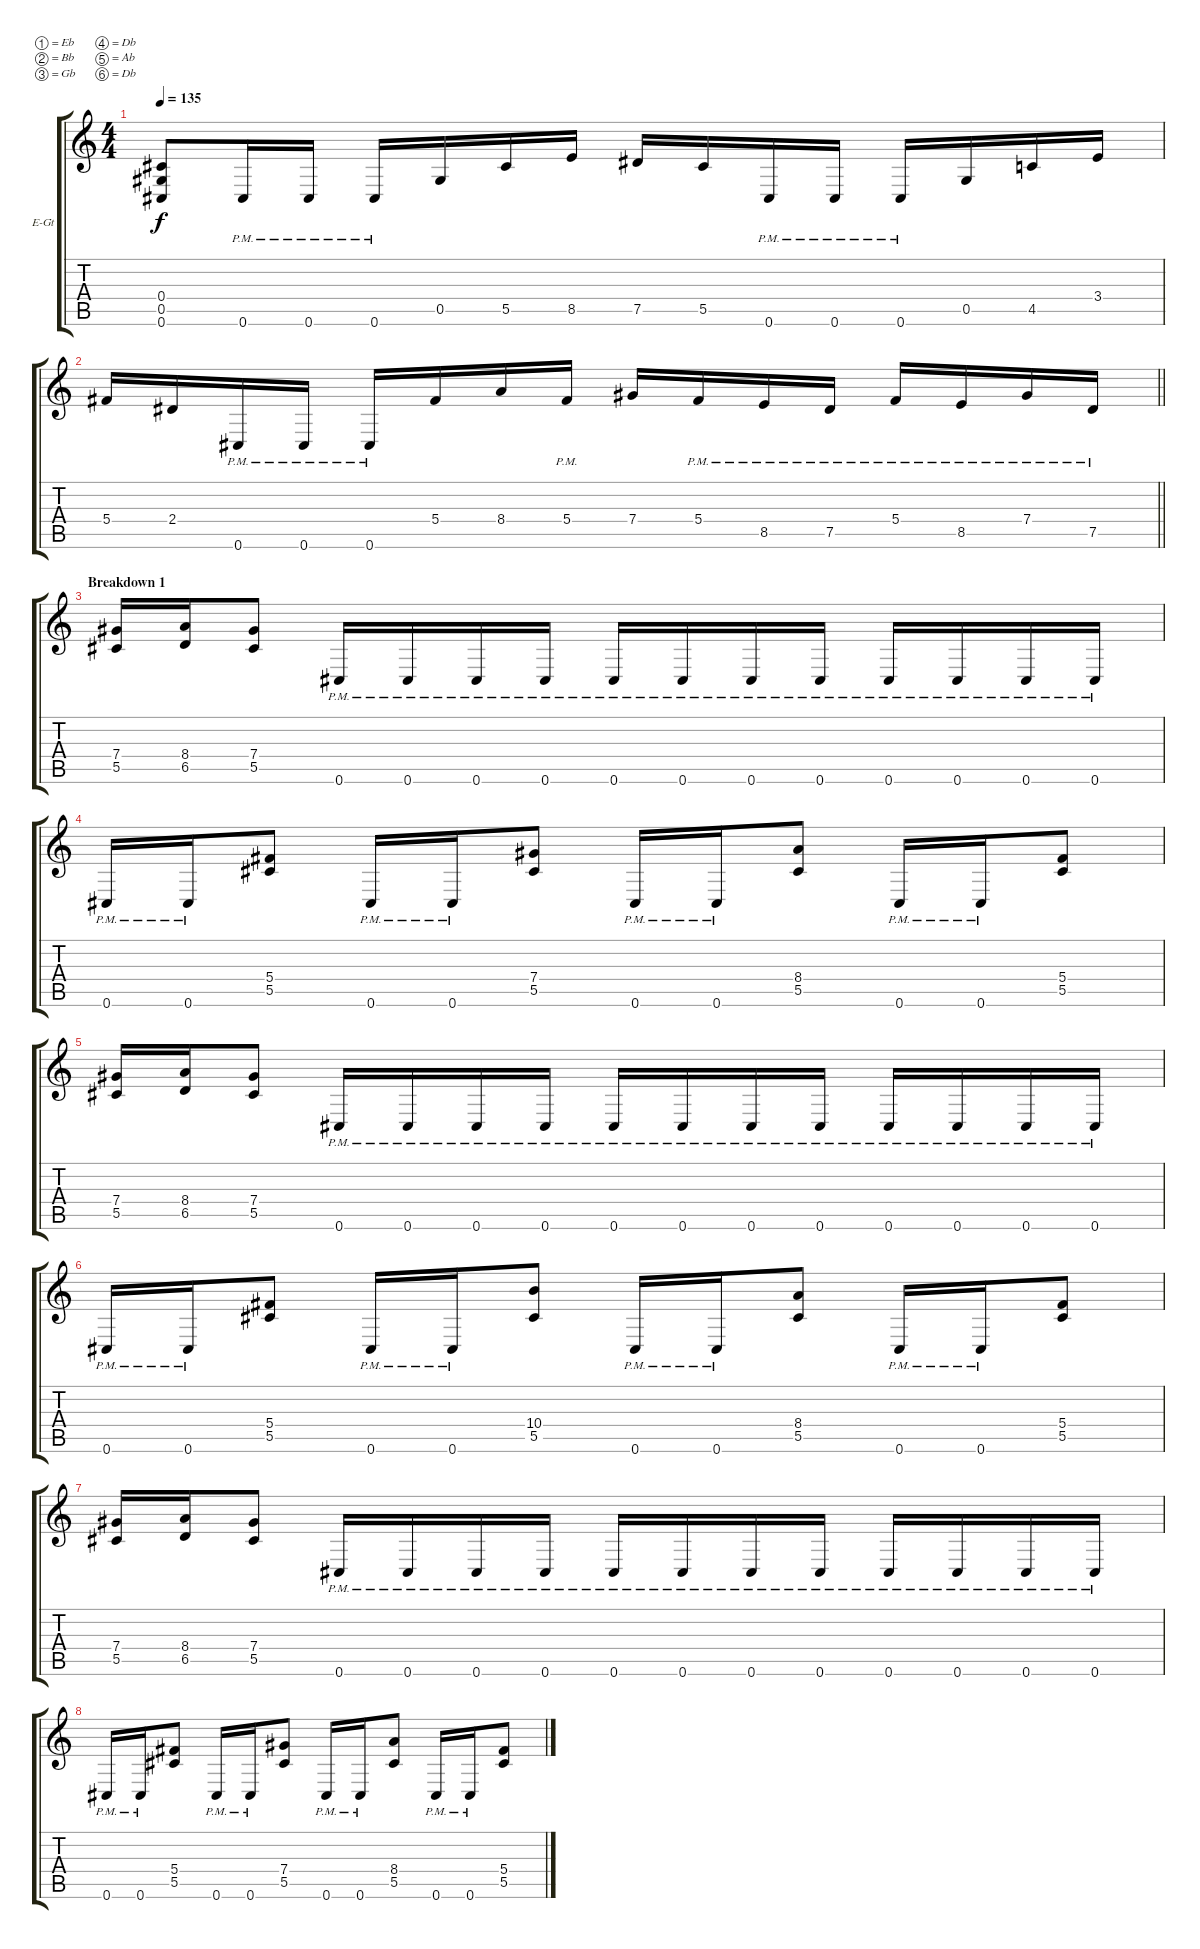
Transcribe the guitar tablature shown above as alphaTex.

\bracketExtendMode groupsimilarinstruments
\firstSystemTrackNameOrientation horizontal
\otherSystemsTrackNameOrientation horizontal
\track ("Lead Guitar" "E-Gt") {instrument distortionguitar}
\staff {score tabs}
\tuning (Eb4 Bb3 Gb3 Db3 Ab2 Db2)
\ts (4 4)
\tempo 135
\clef g2
\ks c
(0.4 0.5 0.6).8{dy f} 0.6{pm}.16 0.6{pm}.16 0.6{pm}.16 0.5.16 5.5.16 8.5.16 7.5.16 5.5.16 0.6{pm}.16 0.6{pm}.16 0.6{pm}.16 0.5.16 4.5.16 3.4.16 |
\barLineRight lightlight
5.4.16 2.4.16 0.6{pm}.16 0.6{pm}.16 0.6{pm}.16 5.4.16 8.4.16 5.4{pm}.16 7.4.16 5.4{pm}.16 8.5{pm}.16 7.5{pm}.16 5.4{pm}.16 8.5{pm}.16 7.4{pm}.16 7.5{pm}.16 |
\section ("" "Breakdown 1")
(7.4 5.5).16 (8.4 6.5).16 (7.4 5.5).8 0.6{pm}.16 0.6{pm}.16 0.6{pm}.16 0.6{pm}.16 0.6{pm}.16 0.6{pm}.16 0.6{pm}.16 0.6{pm}.16 0.6{pm}.16 0.6{pm}.16 0.6{pm}.16 0.6{pm}.16 |
0.6{pm}.16 0.6{pm}.16 (5.4 5.5).8 0.6{pm}.16 0.6{pm}.16 (7.4 5.5).8 0.6{pm}.16 0.6{pm}.16 (8.4 5.5).8 0.6{pm}.16 0.6{pm}.16 (5.4 5.5).8 |
(7.4 5.5).16 (8.4 6.5).16 (7.4 5.5).8 0.6{pm}.16 0.6{pm}.16 0.6{pm}.16 0.6{pm}.16 0.6{pm}.16 0.6{pm}.16 0.6{pm}.16 0.6{pm}.16 0.6{pm}.16 0.6{pm}.16 0.6{pm}.16 0.6{pm}.16 |
0.6{pm}.16 0.6{pm}.16 (5.4 5.5).8 0.6{pm}.16 0.6{pm}.16 (10.4 5.5).8 0.6{pm}.16 0.6{pm}.16 (8.4 5.5).8 0.6{pm}.16 0.6{pm}.16 (5.4 5.5).8 |
(7.4 5.5).16 (8.4 6.5).16 (7.4 5.5).8 0.6{pm}.16 0.6{pm}.16 0.6{pm}.16 0.6{pm}.16 0.6{pm}.16 0.6{pm}.16 0.6{pm}.16 0.6{pm}.16 0.6{pm}.16 0.6{pm}.16 0.6{pm}.16 0.6{pm}.16 |
0.6{pm}.16 0.6{pm}.16 (5.4 5.5).8 0.6{pm}.16 0.6{pm}.16 (7.4 5.5).8 0.6{pm}.16 0.6{pm}.16 (8.4 5.5).8 0.6{pm}.16 0.6{pm}.16 (5.4 5.5).8
